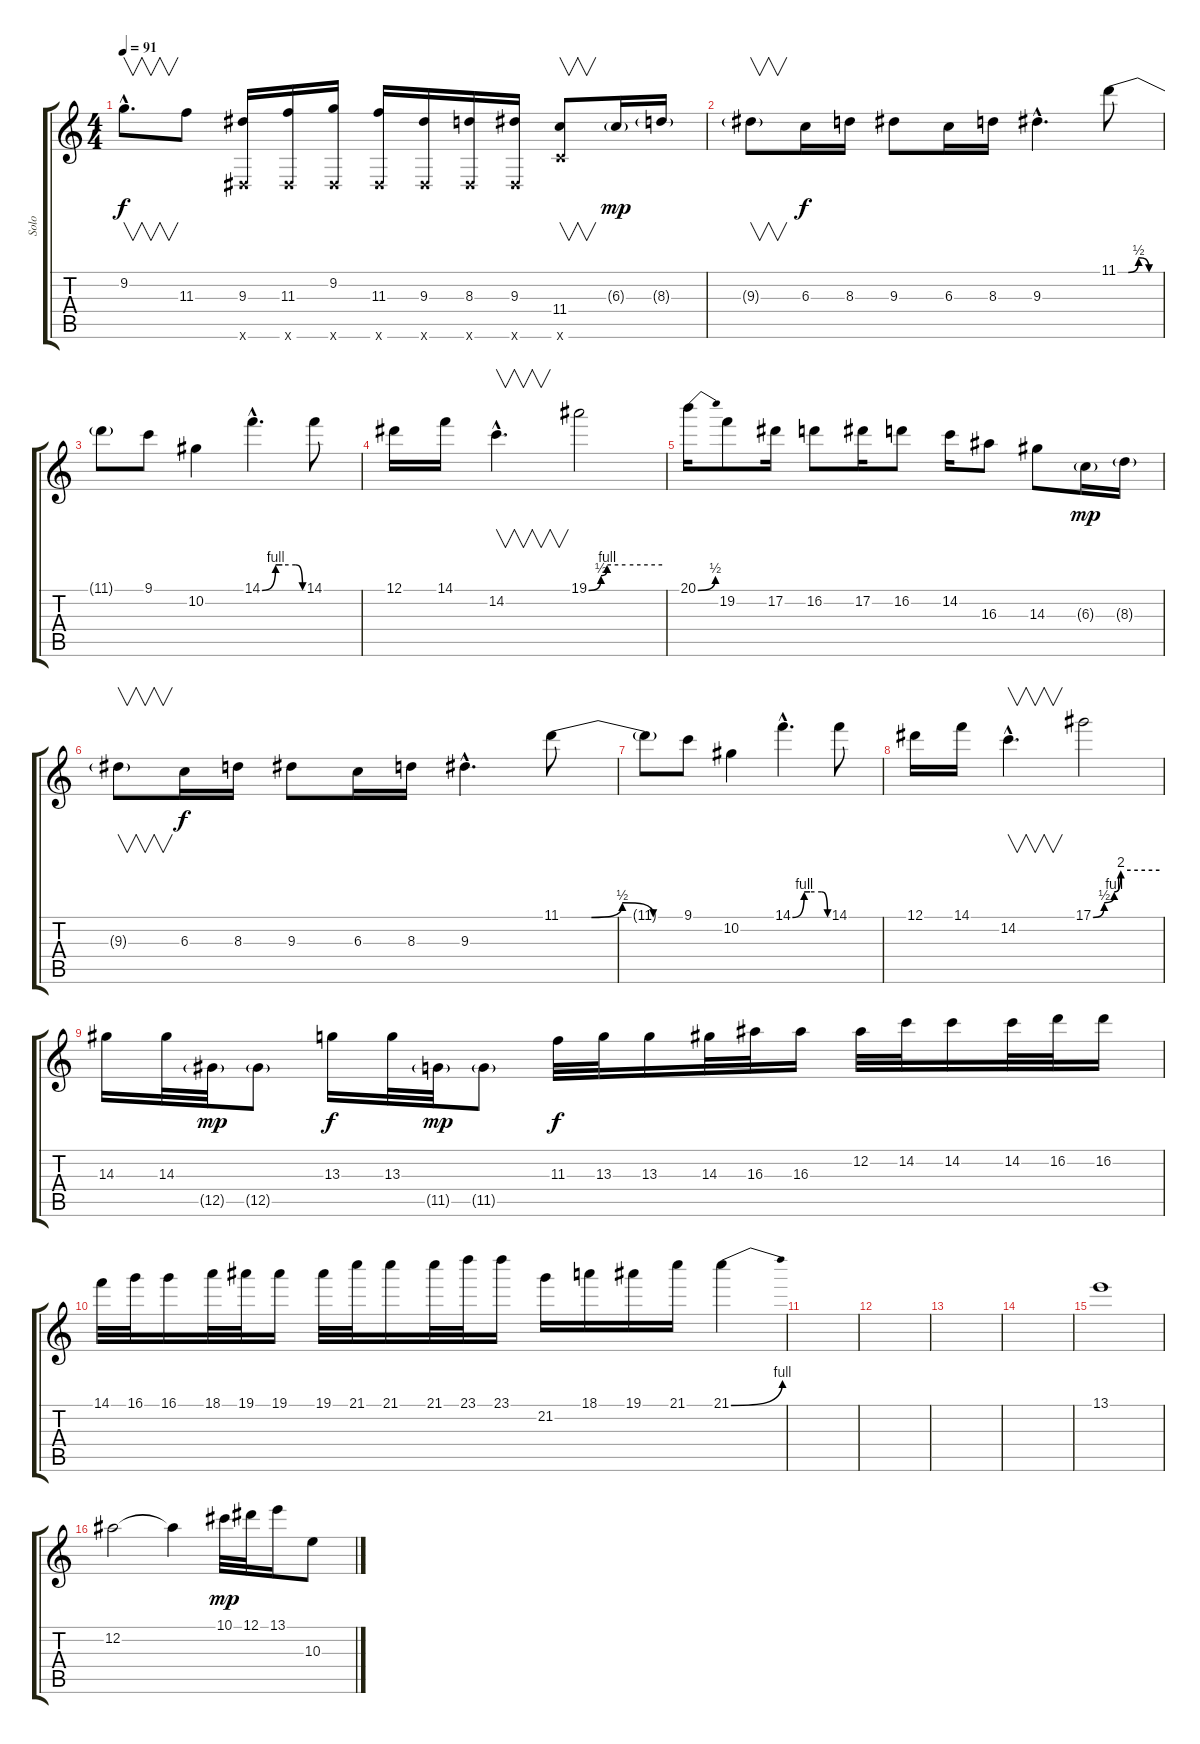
\track ("Solo" "Solo") {instrument distortionguitar}
\staff {score tabs}
\tuning (Eb4 Bb3 Gb3 Db3 Ab2 Eb2) {hide}
\ts (4 4)
\tempo 91
\clef g2
\ks c
9.2{hac}.8{v d dy f} 11.3.8 (9.3 0.6{x}).16 (11.3 0.6{x}).16 (9.2 0.6{x}).16 (11.3 0.6{x}).16 (9.3 0.6{x}).16 (8.3 0.6{x}).16 (9.3 0.6{x}).16 (11.4 9.6{x}).8{v} 6.3{g}.16{dy mp volume 13} 8.3{g}.16 |
9.3{g}.8{v} 6.3.16{dy f balance 12} 8.3.16 9.3.8 6.3.16 8.3.16 9.3{hac}.4{d} 11.1{be (custom 0 0 15 0 30 2 45 0 60 0)}.8{volume 10 balance 8} |
11.1{t}.8 9.1.8 10.2.4 14.1{be (custom 0 0 20 4 30 4 50 4 60 0) hac}.4{d} 14.1.8 |
12.1.16 14.1.16 14.2{hac}.4{v d} 19.1{be (custom 0 0 10 2 15 4 30 4 60 4)}.2 |
20.1{be (bend 0 0 60 2)}.16 19.2.8 17.2.16 16.2.8 17.2.16 16.2.8 14.2.16 16.3.8 14.3.8 6.3{g}.16{dy mp volume 13 balance 12} 8.3{g}.16 |
9.3{g}.8{v} 6.3.16{dy f} 8.3.16 9.3.8 6.3.16 8.3.16 9.3{hac}.4{d} 11.1{be (custom 0 0 15 0 30 2 45 0 60 0)}.8{volume 10 balance 8} |
11.1{t}.8 9.1.8 10.2.4 14.1{be (custom 0 0 20 4 30 4 50 4 60 0) hac}.4{d} 14.1.8 |
12.1.16 14.1.16 14.2{hac}.4{v d} 17.1{be (custom 0 0 10 2 19 4 25 8 60 8)}.2 |
14.3.16{volume 13} 14.3.32 12.5{g}.32{dy mp} 12.5{g}.8 13.3.16{dy f} 13.3.32 11.5{g}.32{dy mp} 11.5{g}.8 11.3.32{dy f} 13.3.32 13.3.16 14.3.32 16.3.32 16.3.16 12.2.32 14.2.32 14.2.16 14.2.32 16.2.32 16.2.16 |
14.1.32 16.1.32 16.1.16 18.1.32 19.1.32 19.1.16 19.1.32 21.1.32 21.1.16 21.1.32 23.1.32 23.1.16 21.2.16{volume 10} 18.1.16 19.1.16 21.1.16 21.1{be (bend 0 0 60 4)}.4 |
|
|
|
|
13.1.1 |
12.2.2 12.2{t}.4 10.1.32{dy mp} 12.1.32 13.1.16 10.3.8
